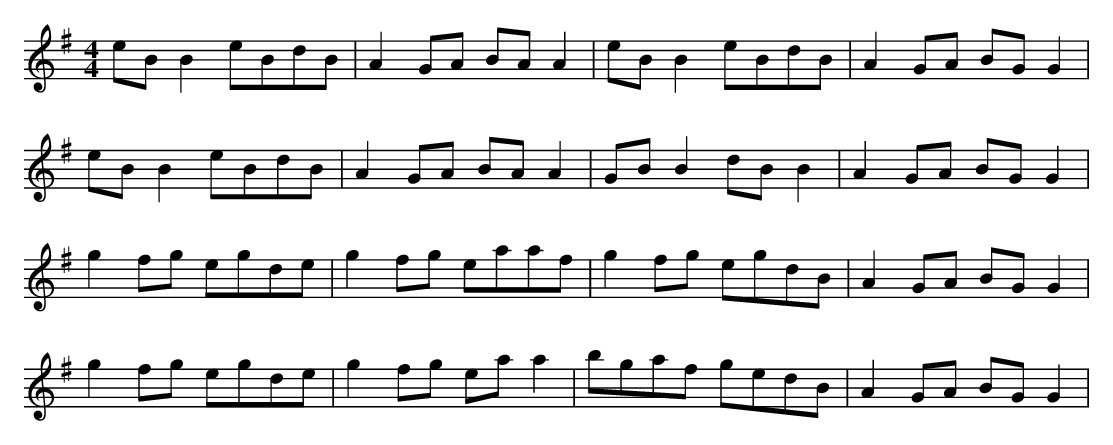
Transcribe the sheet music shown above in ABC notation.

X:1
M:4/4
K:G
eBB2 eBdB|A2GA BAA2|eBB2 eBdB|A2GA BGG2|
eBB2 eBdB|A2GA BAA2|GBB2 dBB2|A2GA BGG2|
g2fg egde|g2fg eaaf|g2fg egdB|A2GA BGG2|
g2fg egde|g2fg eaa2|bgaf gedB|A2GA BGG2|
